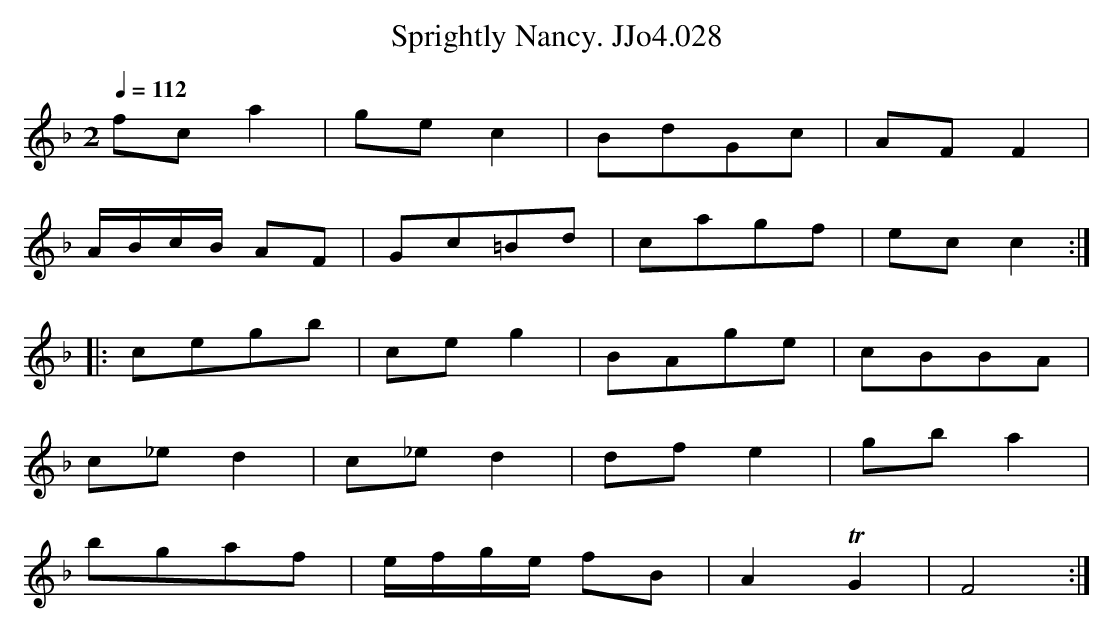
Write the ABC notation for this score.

X:1
T:Sprightly Nancy. JJo4.028
M:2
L:1/8
Q:1/4=112
K:F
fca2|gec2|BdGc|AFF2|
A/B/c/B/ AF|Gc=Bd|cagf|ecc2:|
|:cegb|ceg2|BAge|cBBA|
c_ed2|c_ed2|dfe2|gba2|
bgaf|e/f/g/e/ fB|A2TG2|F4:|
